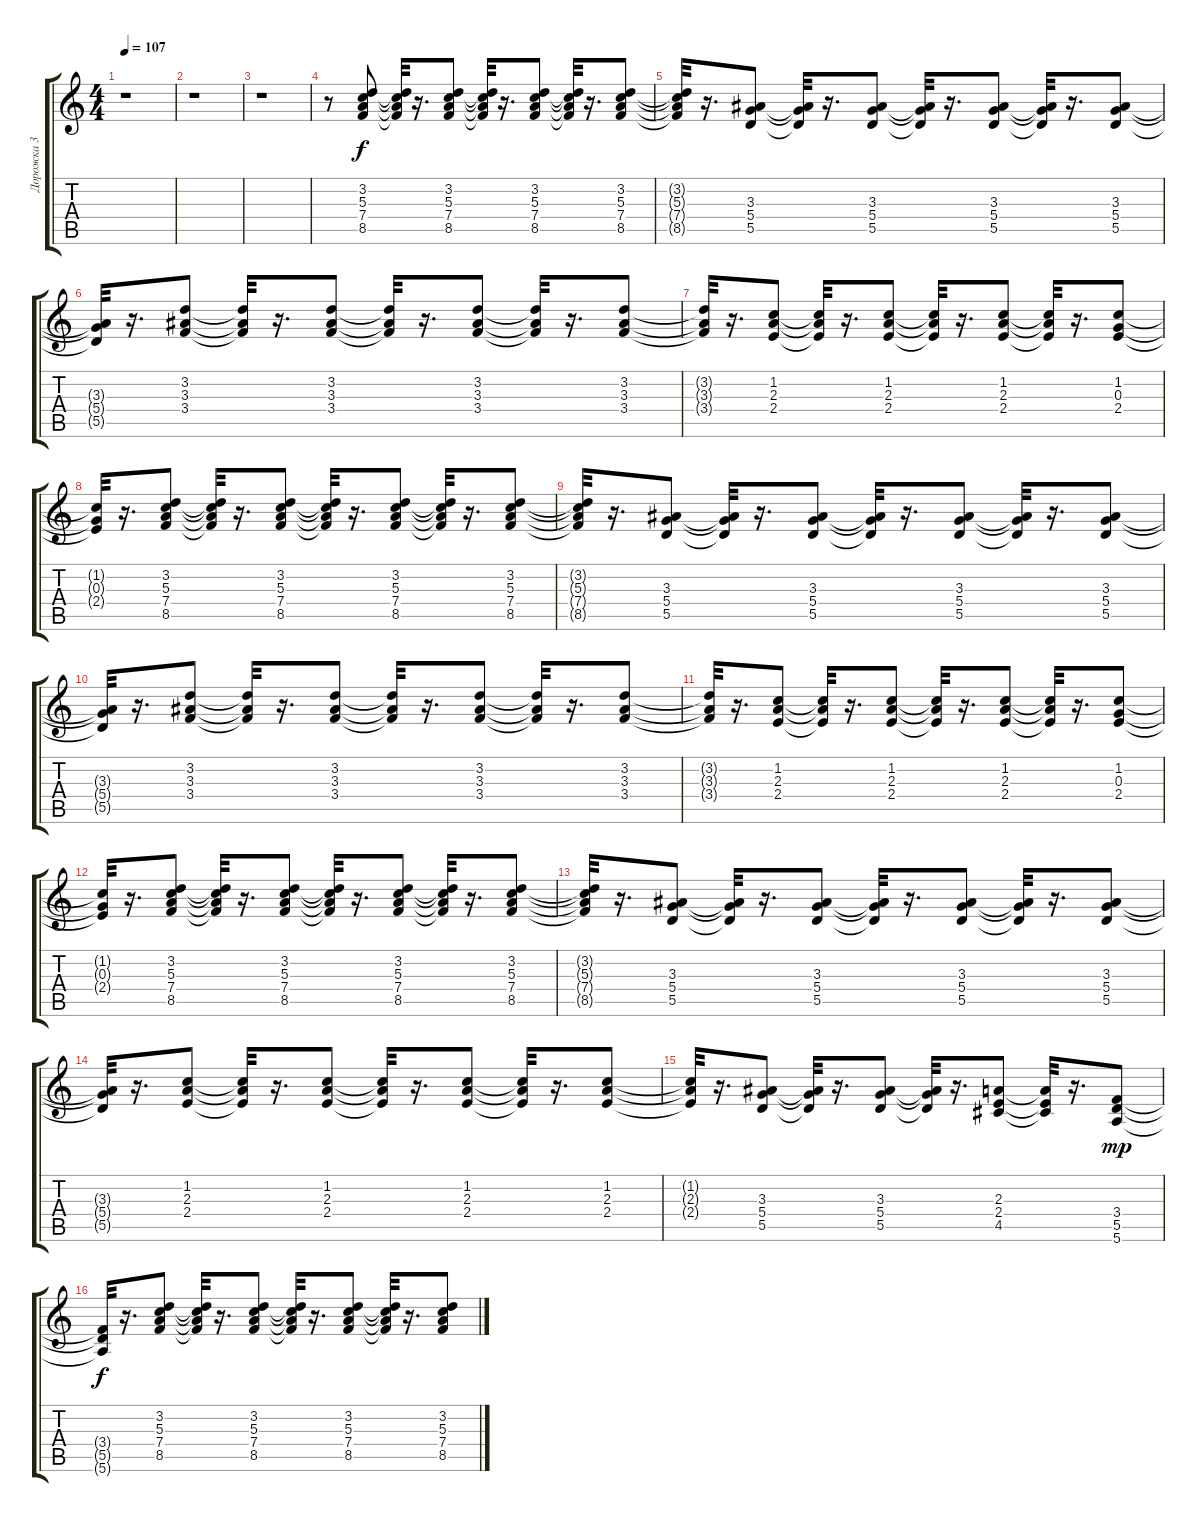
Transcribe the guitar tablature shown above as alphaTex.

\track ("Дорожка 3" "Дорожка 3") {instrument acousticguitarsteel}
\staff {score tabs}
\tuning (E4 B3 G3 D3 A2 E2) {hide}
\ts (4 4)
\tempo 107
\clef g2
\ks c
r.1{dy f} |
r.1 |
r.1 |
r.8 (3.2 5.3 7.4 8.5).8 (3.2{t} 5.3{t} 7.4{t} 8.5{t}).32 r.16{d} (3.2 5.3 7.4 8.5).8 (3.2{t} 5.3{t} 7.4{t} 8.5{t}).32 r.16{d} (3.2 5.3 7.4 8.5).8 (3.2{t} 5.3{t} 7.4{t} 8.5{t}).32 r.16{d} (3.2 5.3 7.4 8.5).8 |
(3.2{t} 5.3{t} 7.4{t} 8.5{t}).32 r.16{d} (3.3 5.4 5.5).8 (3.3{t} 5.4{t} 5.5{t}).32 r.16{d} (3.3 5.4 5.5).8 (3.3{t} 5.4{t} 5.5{t}).32 r.16{d} (3.3 5.4 5.5).8 (3.3{t} 5.4{t} 5.5{t}).32 r.16{d} (3.3 5.4 5.5).8 |
(3.3{t} 5.4{t} 5.5{t}).32 r.16{d} (3.2 3.3 3.4).8 (3.2{t} 3.3{t} 3.4{t}).32 r.16{d} (3.2 3.3 3.4).8 (3.2{t} 3.3{t} 3.4{t}).32 r.16{d} (3.2 3.3 3.4).8 (3.2{t} 3.3{t} 3.4{t}).32 r.16{d} (3.2 3.3 3.4).8 |
(3.2{t} 3.3{t} 3.4{t}).32 r.16{d} (1.2 2.3 2.4).8 (1.2{t} 2.3{t} 2.4{t}).32 r.16{d} (1.2 2.3 2.4).8 (1.2{t} 2.3{t} 2.4{t}).32 r.16{d} (1.2 2.3 2.4).8 (1.2{t} 2.3{t} 2.4{t}).32 r.16{d} (1.2 0.3 2.4).8 |
(1.2{t} 0.3{t} 2.4{t}).32 r.16{d} (3.2 5.3 7.4 8.5).8 (3.2{t} 5.3{t} 7.4{t} 8.5{t}).32 r.16{d} (3.2 5.3 7.4 8.5).8 (3.2{t} 5.3{t} 7.4{t} 8.5{t}).32 r.16{d} (3.2 5.3 7.4 8.5).8 (3.2{t} 5.3{t} 7.4{t} 8.5{t}).32 r.16{d} (3.2 5.3 7.4 8.5).8 |
(3.2{t} 5.3{t} 7.4{t} 8.5{t}).32 r.16{d} (3.3 5.4 5.5).8 (3.3{t} 5.4{t} 5.5{t}).32 r.16{d} (3.3 5.4 5.5).8 (3.3{t} 5.4{t} 5.5{t}).32 r.16{d} (3.3 5.4 5.5).8 (3.3{t} 5.4{t} 5.5{t}).32 r.16{d} (3.3 5.4 5.5).8 |
(3.3{t} 5.4{t} 5.5{t}).32 r.16{d} (3.2 3.3 3.4).8 (3.2{t} 3.3{t} 3.4{t}).32 r.16{d} (3.2 3.3 3.4).8 (3.2{t} 3.3{t} 3.4{t}).32 r.16{d} (3.2 3.3 3.4).8 (3.2{t} 3.3{t} 3.4{t}).32 r.16{d} (3.2 3.3 3.4).8 |
(3.2{t} 3.3{t} 3.4{t}).32 r.16{d} (1.2 2.3 2.4).8 (1.2{t} 2.3{t} 2.4{t}).32 r.16{d} (1.2 2.3 2.4).8 (1.2{t} 2.3{t} 2.4{t}).32 r.16{d} (1.2 2.3 2.4).8 (1.2{t} 2.3{t} 2.4{t}).32 r.16{d} (1.2 0.3 2.4).8 |
(1.2{t} 0.3{t} 2.4{t}).32 r.16{d} (3.2 5.3 7.4 8.5).8 (3.2{t} 5.3{t} 7.4{t} 8.5{t}).32 r.16{d} (3.2 5.3 7.4 8.5).8 (3.2{t} 5.3{t} 7.4{t} 8.5{t}).32 r.16{d} (3.2 5.3 7.4 8.5).8 (3.2{t} 5.3{t} 7.4{t} 8.5{t}).32 r.16{d} (3.2 5.3 7.4 8.5).8 |
(3.2{t} 5.3{t} 7.4{t} 8.5{t}).32 r.16{d} (3.3 5.4 5.5).8 (3.3{t} 5.4{t} 5.5{t}).32 r.16{d} (3.3 5.4 5.5).8 (3.3{t} 5.4{t} 5.5{t}).32 r.16{d} (3.3 5.4 5.5).8 (3.3{t} 5.4{t} 5.5{t}).32 r.16{d} (3.3 5.4 5.5).8 |
(3.3{t} 5.4{t} 5.5{t}).32 r.16{d} (1.2 2.3 2.4).8 (1.2{t} 2.3{t} 2.4{t}).32 r.16{d} (1.2 2.3 2.4).8 (1.2{t} 2.3{t} 2.4{t}).32 r.16{d} (1.2 2.3 2.4).8 (1.2{t} 2.3{t} 2.4{t}).32 r.16{d} (1.2 2.3 2.4).8 |
(1.2{t} 2.3{t} 2.4{t}).32 r.16{d} (3.3 5.4 5.5).8 (3.3{t} 5.4{t} 5.5{t}).32 r.16{d} (3.3 5.4 5.5).8 (3.3{t} 5.4{t} 5.5{t}).32 r.16{d} (2.3 2.4 4.5).8 (2.3{t} 2.4{t} 4.5{t}).32 r.16{d} (3.4 5.5 5.6).8{dy mp} |
(3.4{t} 5.5{t} 5.6{t}).32{dy f} r.16{d} (3.2 5.3 7.4 8.5).8 (3.2{t} 5.3{t} 7.4{t} 8.5{t}).32 r.16{d} (3.2 5.3 7.4 8.5).8 (3.2{t} 5.3{t} 7.4{t} 8.5{t}).32 r.16{d} (3.2 5.3 7.4 8.5).8 (3.2{t} 5.3{t} 7.4{t} 8.5{t}).32 r.16{d} (3.2 5.3 7.4 8.5).8
